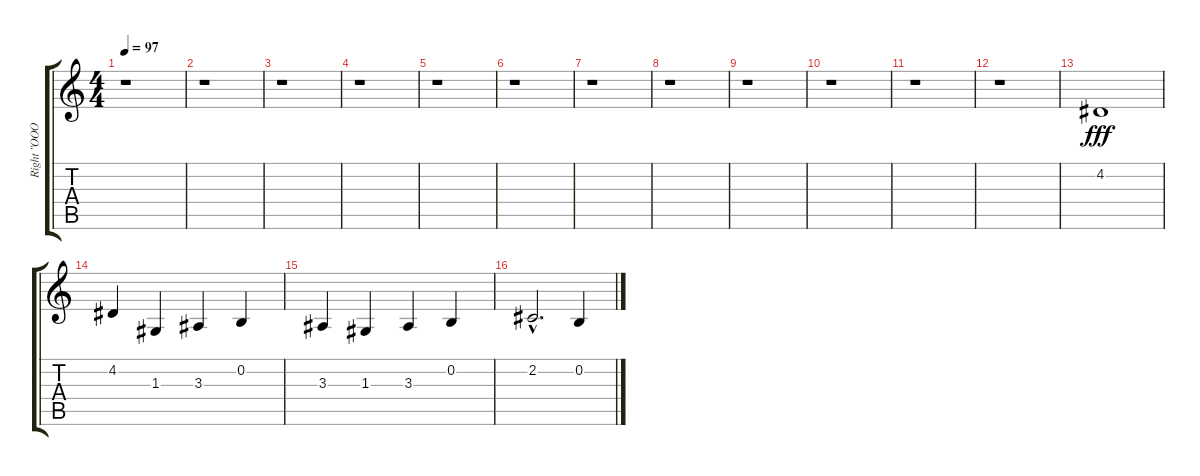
\track ("Right \"OOOH\"" "Right \"OOO") {instrument voiceoohs}
\staff {score tabs}
\tuning (E4 B3 G3 D3 A2 E2) {hide}
\ts (4 4)
\tempo 97
\clef g2
\ks c
r.1{dy fff} |
r.1 |
r.1 |
r.1 |
r.1 |
r.1 |
r.1 |
r.1 |
r.1 |
r.1 |
r.1 |
r.1 |
4.2.1 |
4.2.4 1.3.4 3.3.4 0.2.4 |
3.3.4 1.3.4 3.3.4 0.2.4 |
2.2{hac}.2{d} 0.2.4
